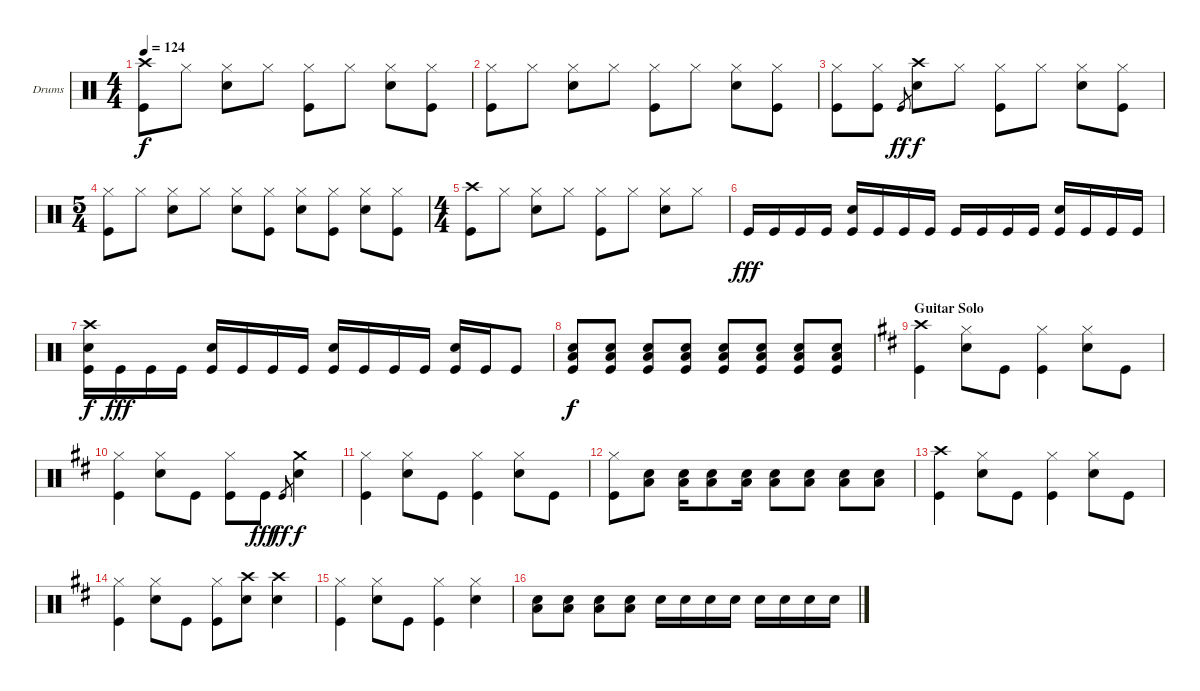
\bracketExtendMode groupsimilarinstruments
\firstSystemTrackNameOrientation horizontal
\otherSystemsTrackNameOrientation horizontal
\track ("Drumkit" "Drums") {instrument percussion}
\staff {score}
\articulation defaults
\ts (4 4)
\tempo 124
\clef neutral
\scale
1.02648
\ks c
("Crash high (hit)" "Kick (hit)").8{dy f} "Hi-Hat (closed)".8 ("Hi-Hat (closed)" "Snare (hit) 2").8 "Hi-Hat (closed)".8 ("Hi-Hat (closed)" "Kick (hit)").8 "Hi-Hat (closed)".8 ("Hi-Hat (closed)" "Snare (hit) 2").8 ("Hi-Hat (closed)" "Kick (hit)").8 |
\scale
0.973518 ("Hi-Hat (closed)" "Kick (hit)").8 "Hi-Hat (closed)".8 ("Hi-Hat (closed)" "Snare (hit) 2").8 "Hi-Hat (closed)".8 ("Hi-Hat (closed)" "Kick (hit)").8 "Hi-Hat (closed)".8 ("Hi-Hat (closed)" "Snare (hit) 2").8 ("Hi-Hat (closed)" "Kick (hit)").8 |
\scale
1.02648 ("Hi-Hat (closed)" "Kick (hit)").8 ("Hi-Hat (closed)" "Kick (hit)").8 "Kick (hit)".8{gr dy ff} ("Crash high (hit)" "Snare (hit) 2").8{dy f} "Hi-Hat (closed)".8 ("Hi-Hat (closed)" "Kick (hit)").8 "Hi-Hat (closed)".8 ("Hi-Hat (closed)" "Snare (hit) 2").8 ("Hi-Hat (closed)" "Kick (hit)").8 |
\ts (5 4)
\scale
0.973518 ("Hi-Hat (closed)" "Kick (hit)").8 "Hi-Hat (closed)".8 ("Hi-Hat (closed)" "Snare (hit) 2").8 "Hi-Hat (closed)".8 ("Hi-Hat (closed)" "Snare (hit) 2").8 ("Hi-Hat (closed)" "Kick (hit)").8 ("Hi-Hat (closed)" "Snare (hit) 2").8 ("Hi-Hat (closed)" "Kick (hit)").8 ("Hi-Hat (closed)" "Snare (hit) 2").8 ("Hi-Hat (closed)" "Kick (hit)").8 |
\ts (4 4)
\scale
1.05675 ("Crash high (hit)" "Kick (hit)").8 "Hi-Hat (closed)".8 ("Hi-Hat (closed)" "Snare (hit) 2").8 "Hi-Hat (closed)".8 ("Hi-Hat (closed)" "Kick (hit)").8 "Hi-Hat (closed)".8 ("Hi-Hat (closed)" "Snare (hit) 2").8 "Hi-Hat (closed)".8 |
\scale
0.943253 "Kick (hit)".16{dy fff} "Kick (hit)".16 "Kick (hit)".16 "Kick (hit)".16 ("Kick (hit)" "Snare (hit) 2").16 "Kick (hit)".16 "Kick (hit)".16 "Kick (hit)".16 "Kick (hit)".16 "Kick (hit)".16 "Kick (hit)".16 "Kick (hit)".16 ("Kick (hit)" "Snare (hit) 2").16 "Kick (hit)".16 "Kick (hit)".16 "Kick (hit)".16 |
\scale
1.02648 ("Crash high (hit)" "Kick (hit)" "Snare (hit) 2").16{dy f} "Kick (hit)".16{dy fff} "Kick (hit)".16 "Kick (hit)".16 ("Kick (hit)" "Snare (hit) 2").16 "Kick (hit)".16 "Kick (hit)".16 "Kick (hit)".16 ("Kick (hit)" "Snare (hit) 2").16 "Kick (hit)".16 "Kick (hit)".16 "Kick (hit)".16 ("Kick (hit)" "Snare (hit) 2").16 "Kick (hit)".16 "Kick (hit)".8 |
\scale
0.973518 ("Kick (hit)" "Snare (hit) 2" "Low Tom (hit)").8{dy f} ("Kick (hit)" "Snare (hit) 2" "Low Tom (hit)").8 ("Kick (hit)" "Snare (hit) 2" "Low Tom (hit)").8 ("Kick (hit)" "Snare (hit) 2" "Low Tom (hit)").8 ("Kick (hit)" "Snare (hit) 2" "Low Tom (hit)").8 ("Kick (hit)" "Snare (hit) 2" "Low Tom (hit)").8 ("Kick (hit)" "Snare (hit) 2" "Low Tom (hit)").8 ("Kick (hit)" "Snare (hit) 2" "Low Tom (hit)").8 |
\section ("" "Guitar Solo")
\scale
1.05044
\ks d
("Crash high (hit)" "Kick (hit)").4 ("Hi-Hat (closed)" "Snare (hit) 2").8 "Kick (hit)".8 ("Hi-Hat (closed)" "Kick (hit)").4 ("Hi-Hat (closed)" "Snare (hit) 2").8 "Kick (hit)".8 |
\scale
0.949559 ("Hi-Hat (closed)" "Kick (hit)").4 ("Hi-Hat (closed)" "Snare (hit) 2").8 "Kick (hit)".8 ("Hi-Hat (closed)" "Kick (hit)").8 "Kick (hit)".8{dy fff} "Kick (hit)".8{gr dy ff} ("Crash medium (hit)" "Snare (hit) 2").4{dy f} |
\scale
1.05044 ("Hi-Hat (closed)" "Kick (hit)").4 ("Hi-Hat (closed)" "Snare (hit) 2").8 "Kick (hit)".8 ("Hi-Hat (closed)" "Kick (hit)").4 ("Hi-Hat (closed)" "Snare (hit) 2").8 "Kick (hit)".8 |
\scale
0.949559 ("Hi-Hat (closed)" "Kick (hit)").8 ("Snare (hit) 2" "Low Tom (hit)").8 ("Snare (hit) 2" "Low Tom (hit)").16 ("Snare (hit) 2" "Low Tom (hit)").8 ("Snare (hit) 2" "Low Tom (hit)").16 ("Snare (hit) 2" "Low Tom (hit)").8 ("Snare (hit) 2" "Low Tom (hit)").8 ("Snare (hit) 2" "Low Tom (hit)").8 ("Snare (hit) 2" "Low Tom (hit)").8 |
\scale
1.05044 ("Crash high (hit)" "Kick (hit)").4 ("Hi-Hat (closed)" "Snare (hit) 2").8 "Kick (hit)".8 ("Hi-Hat (closed)" "Kick (hit)").4 ("Hi-Hat (closed)" "Snare (hit) 2").8 "Kick (hit)".8 |
\scale
0.949559 ("Hi-Hat (closed)" "Kick (hit)").4 ("Hi-Hat (closed)" "Snare (hit) 2").8 "Kick (hit)".8 ("Hi-Hat (closed)" "Kick (hit)").8 ("Crash high (hit)" "Snare (hit) 2").8 ("Crash high (hit)" "Snare (hit) 2").4 |
\scale
1.05044 ("Hi-Hat (closed)" "Kick (hit)").4 ("Hi-Hat (closed)" "Snare (hit) 2").8 "Kick (hit)".8 ("Hi-Hat (closed)" "Kick (hit)").4 ("Hi-Hat (closed)" "Snare (hit) 2").4 |
\scale
0.949559 ("Snare (hit) 2" "Low Tom (hit)").8 ("Snare (hit) 2" "Low Tom (hit)").8 ("Snare (hit) 2" "Low Tom (hit)").8 ("Snare (hit) 2" "Low Tom (hit)").8 "Snare (hit) 2".16 "Snare (hit) 2".16 "Snare (hit) 2".16 "Snare (hit) 2".16 "Snare (hit) 2".16 "Snare (hit) 2".16 "Snare (hit) 2".16 "Snare (hit) 2".16
